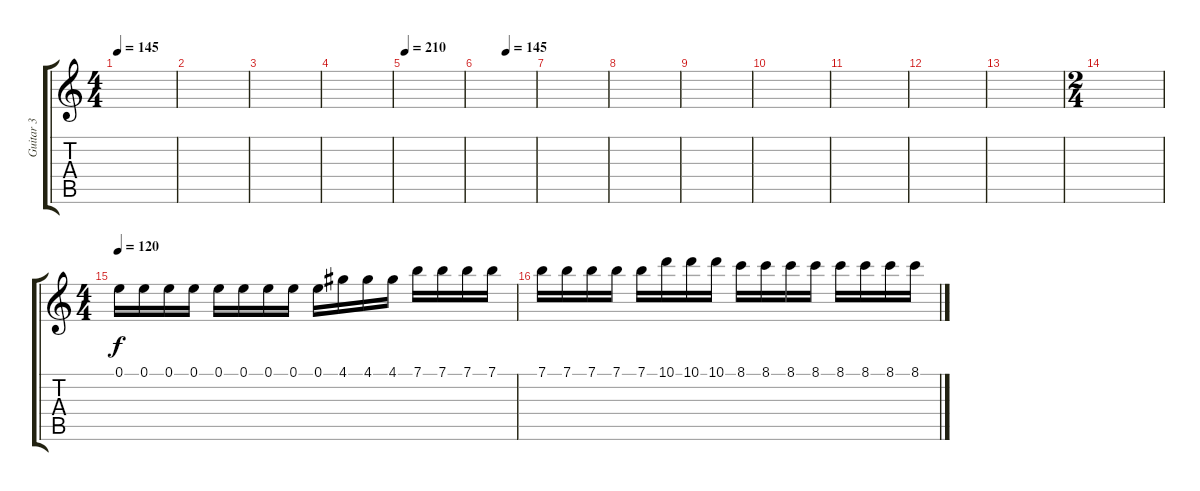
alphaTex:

\track ("Guitar 3" "Guitar 3") {instrument acousticguitarsteel}
\staff {score tabs}
\tuning (E4 B3 G3 D3 A2 E2) {hide}
\ts (4 4)
\tempo 145
\clef g2
\ks c
|
|
|
|
\tempo 210
|
\tempo (145 0.5)
|
|
|
|
|
|
|
|
\ts (2 4)
|
\ts (4 4)
\tempo 120
0.1.16 0.1.16 0.1.16 0.1.16 0.1.16 0.1.16 0.1.16 0.1.16 0.1.16 4.1.16 4.1.16 4.1.16 7.1.16 7.1.16 7.1.16 7.1.16 |
7.1.16 7.1.16 7.1.16 7.1.16 7.1.16 10.1.16 10.1.16 10.1.16 8.1.16 8.1.16 8.1.16 8.1.16 8.1.16 8.1.16 8.1.16 8.1.16
